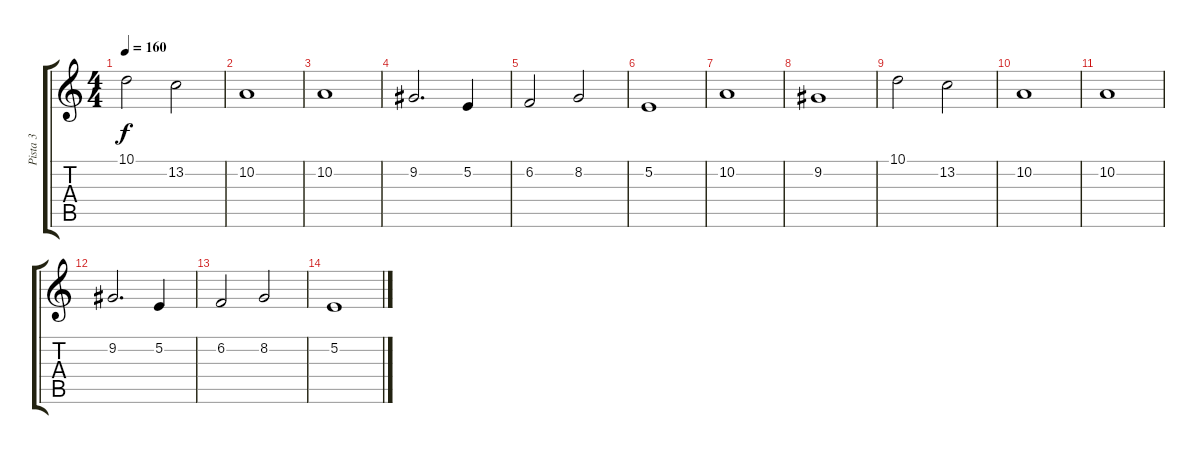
\track ("Pista 3" "Pista 3") {instrument pad2warm}
\staff {score tabs}
\tuning (E4 B3 G3 D3 A2 E2) {hide}
\ts (4 4)
\tempo 160
\clef g2
\ks c
10.1.2{dy f} 13.2.2 |
10.2.1 |
10.2.1 |
9.2.2{d} 5.2.4 |
6.2.2 8.2.2 |
5.2.1 |
10.2.1{volume 0} |
9.2.1 |
10.1.2 13.2.2 |
10.2.1 |
10.2.1 |
9.2.2{d} 5.2.4 |
6.2.2 8.2.2 |
5.2.1
